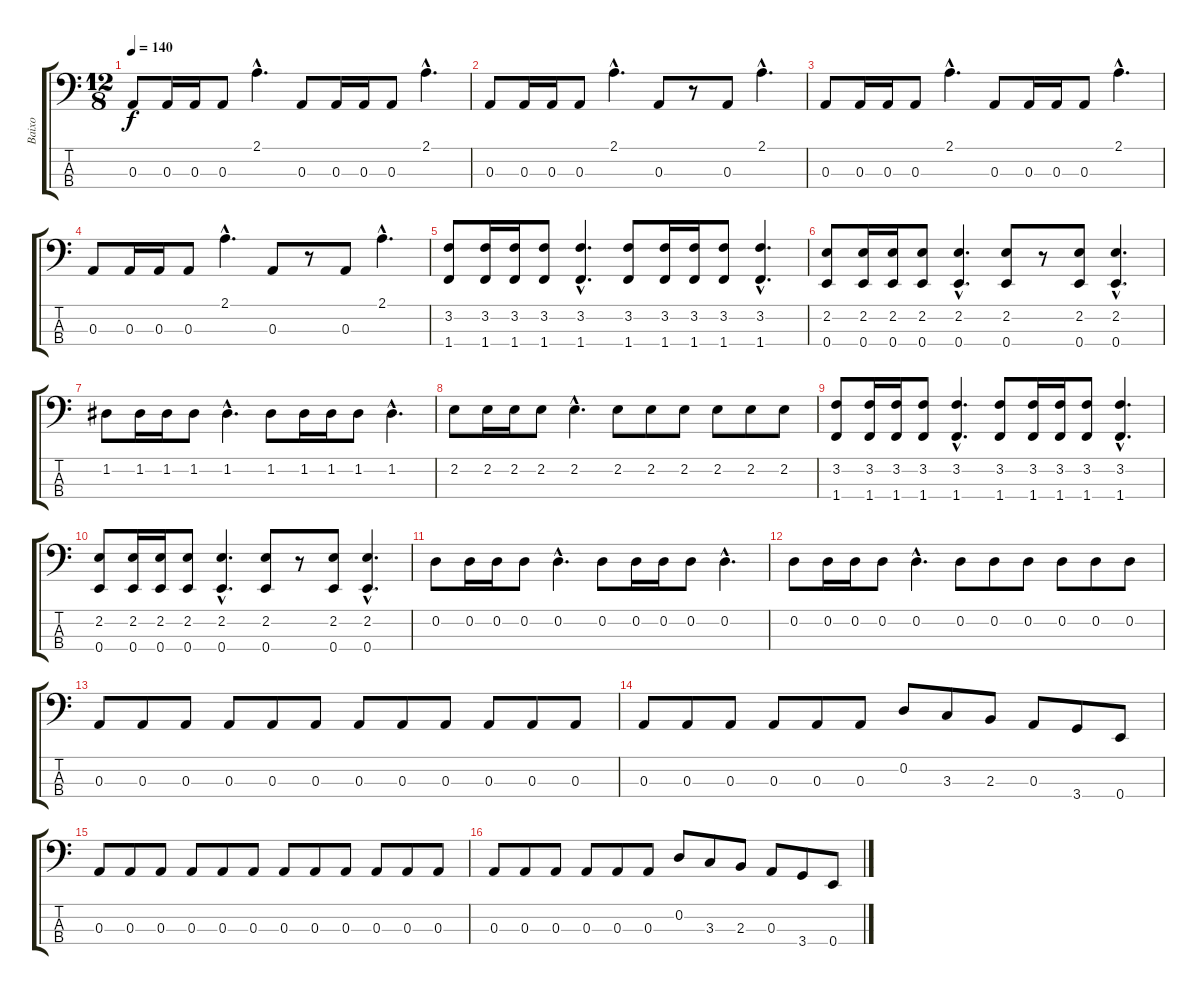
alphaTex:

\track ("Baixo" "Baixo") {instrument electricbassfinger}
\staff {score tabs}
\tuning (G2 D2 A1 E1) {hide}
\ts (12 8)
\tempo 140
\clef f4
\ks c
0.3.8{dy f} 0.3.16 0.3.16 0.3.8 2.1{hac}.4{d} 0.3.8 0.3.16 0.3.16 0.3.8 2.1{hac}.4{d} |
0.3.8 0.3.16 0.3.16 0.3.8 2.1{hac}.4{d} 0.3.8 r.8 0.3.8 2.1{hac}.4{d} |
0.3.8 0.3.16 0.3.16 0.3.8 2.1{hac}.4{d} 0.3.8 0.3.16 0.3.16 0.3.8 2.1{hac}.4{d} |
0.3.8 0.3.16 0.3.16 0.3.8 2.1{hac}.4{d} 0.3.8 r.8 0.3.8 2.1{hac}.4{d} |
(3.2 1.4).8 (3.2 1.4).16 (3.2 1.4).16 (3.2 1.4).8 (3.2{hac} 1.4{hac}).4{d} (3.2 1.4).8 (3.2 1.4).16 (3.2 1.4).16 (3.2 1.4).8 (3.2{hac} 1.4{hac}).4{d} |
(2.2 0.4).8 (2.2 0.4).16 (2.2 0.4).16 (2.2 0.4).8 (2.2{hac} 0.4{hac}).4{d} (2.2 0.4).8 r.8 (2.2 0.4).8 (2.2{hac} 0.4{hac}).4{d} |
1.2.8 1.2.16 1.2.16 1.2.8 1.2{hac}.4{d} 1.2.8 1.2.16 1.2.16 1.2.8 1.2{hac}.4{d} |
2.2.8 2.2.16 2.2.16 2.2.8 2.2{hac}.4{d} 2.2.8 2.2.8 2.2.8 2.2.8 2.2.8 2.2.8 |
(3.2 1.4).8 (3.2 1.4).16 (3.2 1.4).16 (3.2 1.4).8 (3.2{hac} 1.4{hac}).4{d} (3.2 1.4).8 (3.2 1.4).16 (3.2 1.4).16 (3.2 1.4).8 (3.2{hac} 1.4{hac}).4{d} |
(2.2 0.4).8 (2.2 0.4).16 (2.2 0.4).16 (2.2 0.4).8 (2.2{hac} 0.4{hac}).4{d} (2.2 0.4).8 r.8 (2.2 0.4).8 (2.2{hac} 0.4{hac}).4{d} |
0.2.8 0.2.16 0.2.16 0.2.8 0.2{hac}.4{d} 0.2.8 0.2.16 0.2.16 0.2.8 0.2{hac}.4{d} |
0.2.8 0.2.16 0.2.16 0.2.8 0.2{hac}.4{d} 0.2.8 0.2.8 0.2.8 0.2.8 0.2.8 0.2.8 |
0.3.8 0.3.8 0.3.8 0.3.8 0.3.8 0.3.8 0.3.8 0.3.8 0.3.8 0.3.8 0.3.8 0.3.8 |
0.3.8 0.3.8 0.3.8 0.3.8 0.3.8 0.3.8 0.2.8 3.3.8 2.3.8 0.3.8 3.4.8 0.4.8 |
0.3.8 0.3.8 0.3.8 0.3.8 0.3.8 0.3.8 0.3.8 0.3.8 0.3.8 0.3.8 0.3.8 0.3.8 |
0.3.8 0.3.8 0.3.8 0.3.8 0.3.8 0.3.8 0.2.8 3.3.8 2.3.8 0.3.8 3.4.8 0.4.8
